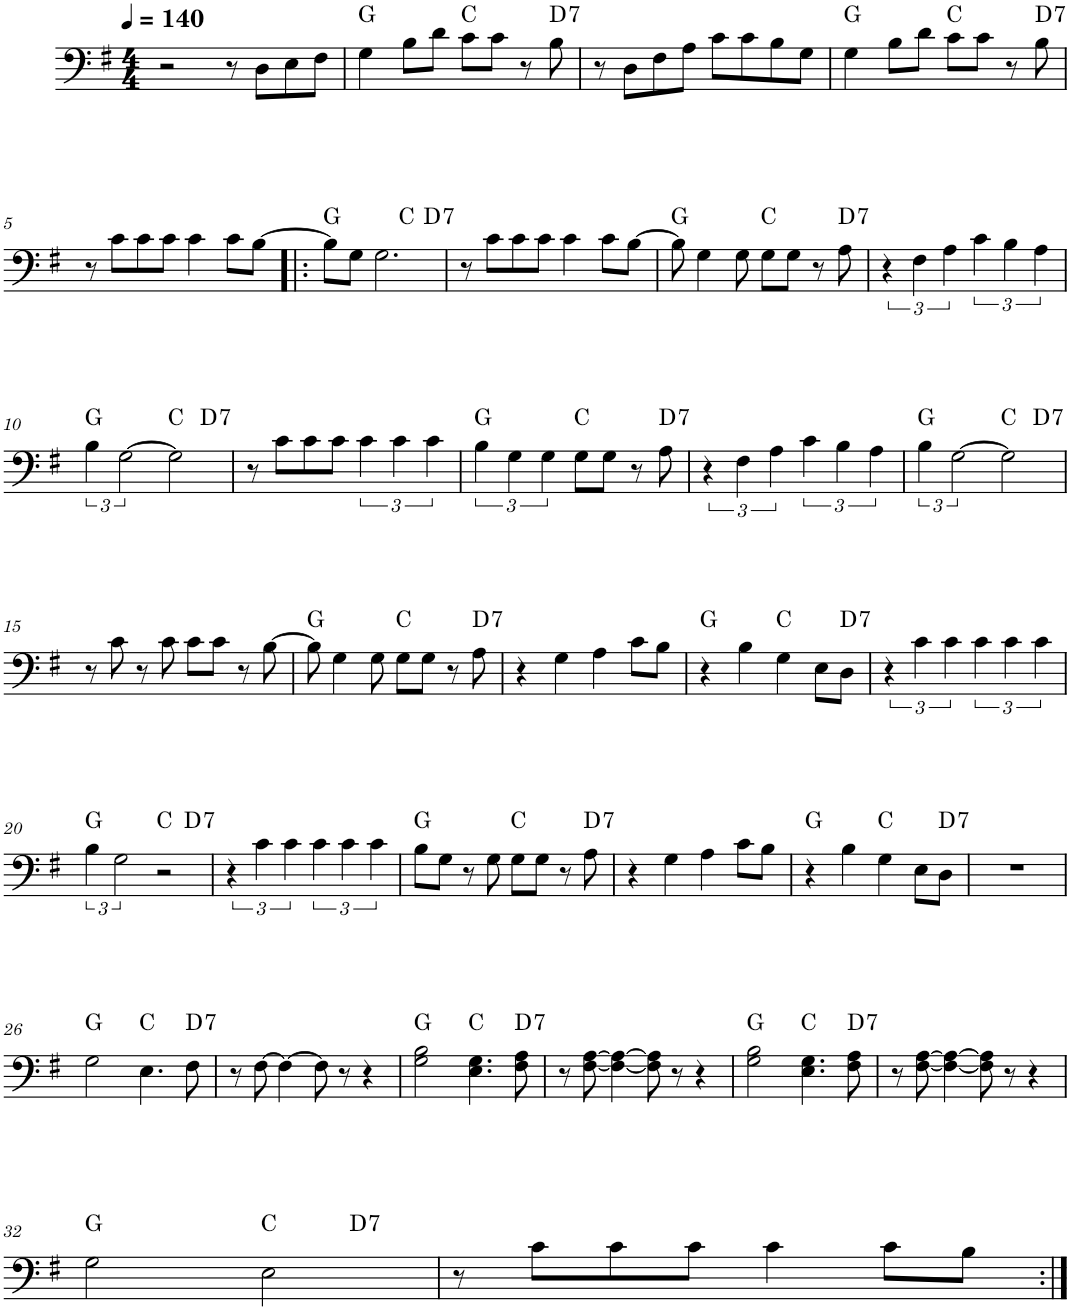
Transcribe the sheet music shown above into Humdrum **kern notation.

**kern	**harte
*part1	*part1
*staff1	*
*I"Piano	*
*I'Pno.	*
*clefF4	*
*k[f#]	*
*M4/4	*
*MM140	*
=1	=1
2r	.
8r	.
8D\L	.
8E\	.
8F#\J	.
=2	=2
4G\	G:maj
8B\L	.
8d\J	.
8c\L	C:maj
8c\J	.
8r	.
!	!LO:H:kt=7
8B\	D:7
=3	=3
8r	.
8D\L	.
8F#\	.
8A\J	.
8c\L	.
8c\	.
8B\	.
8G\J	.
=4	=4
4G\	G:maj
8B\L	.
8d\J	.
8c\L	C:maj
8c\J	.
8r	.
!	!LO:H:kt=7
8B\	D:7
!!LO:LB:g=z
=5	=5
8r	.
8c\L	.
8c\	.
8c\J	.
4c\	.
8c\L	.
[8B\J	.
=6!|:	=6!|:
*^	*
*	*^	*
8B\L]	2ryy	2.ryy	G:maj
8G\J	.	.	.
2.G\	.	.	.
.	2ryy	.	C:maj
!	!	!	!LO:H:kt=7
.	.	4ryy	D:7
*v	*v	*v	*
=7	=7
8r	.
8c\L	.
8c\	.
8c\J	.
4c\	.
8c\L	.
[8B\J	.
=8	=8
8B\]	G:maj
4G\	.
8G\	.
8G\L	C:maj
8G\J	.
8r	.
!	!LO:H:kt=7
8A\	D:7
=9	=9
6r	.
6F#\	.
6A\	.
6c\	.
6B\	.
6A\	.
!!LO:LB:g=z
=10	=10
*^	*
6B\	2.ryy	G:maj
[3G\	.	.
2G\]	.	C:maj
!	!	!LO:H:kt=7
.	4ryy	D:7
*v	*v	*
=11	=11
8r	.
8c\L	.
8c\	.
8c\J	.
6c\	.
6c\	.
6c\	.
=12	=12
6B\	G:maj
6G\	.
6G\	.
8G\L	C:maj
8G\J	.
8r	.
!	!LO:H:kt=7
8A\	D:7
=13	=13
6r	.
6F#\	.
6A\	.
6c\	.
6B\	.
6A\	.
=14	=14
*^	*
6B\	2.ryy	G:maj
[3G\	.	.
2G\]	.	C:maj
!	!	!LO:H:kt=7
.	4ryy	D:7
*v	*v	*
!!LO:LB:g=z
=15	=15
8r	.
8c\	.
8r	.
8c\	.
8c\L	.
8c\J	.
8r	.
[8B\	.
=16	=16
8B\]	G:maj
4G\	.
8G\	.
8G\L	C:maj
8G\J	.
8r	.
!	!LO:H:kt=7
8A\	D:7
=17	=17
4r	.
4G\	.
4A\	.
8c\L	.
8B\J	.
=18	=18
4r	G:maj
4B\	.
4G\	C:maj
8E\L	.
!	!LO:H:kt=7
8D\J	D:7
=19	=19
6r	.
6c\	.
6c\	.
6c\	.
6c\	.
6c\	.
!!LO:LB:g=z
=20	=20
*^	*
6B\	2.ryy	G:maj
3G\	.	.
2r	.	C:maj
!	!	!LO:H:kt=7
.	4ryy	D:7
*v	*v	*
=21	=21
6r	.
6c\	.
6c\	.
6c\	.
6c\	.
6c\	.
=22	=22
8B\L	G:maj
8G\J	.
8r	.
8G\	.
8G\L	C:maj
8G\J	.
8r	.
!	!LO:H:kt=7
8A\	D:7
=23	=23
4r	.
4G\	.
4A\	.
8c\L	.
8B\J	.
=24	=24
4r	G:maj
4B\	.
4G\	C:maj
8E\L	.
!	!LO:H:kt=7
8D\J	D:7
=25	=25
1r	.
!!LO:LB:g=z
=26	=26
2G\	G:maj
4.E\	C:maj
!	!LO:H:kt=7
8F#\	D:7
=27	=27
8r	.
[8F#\	.
4F#\_	.
8F#\]	.
8r	.
4r	.
=28	=28
2G\ 2B\	G:maj
4.E\ 4.G\	C:maj
!	!LO:H:kt=7
8F#\ 8A\	D:7
=29	=29
8r	.
[8F#\ [8A\	.
4F#\_ 4A\_	.
8F#\] 8A\]	.
8r	.
4r	.
=30	=30
2G\ 2B\	G:maj
4.E\ 4.G\	C:maj
!	!LO:H:kt=7
8F#\ 8A\	D:7
=31	=31
8r	.
[8F#\ [8A\	.
4F#\_ 4A\_	.
8F#\] 8A\]	.
8r	.
4r	.
!!LO:LB:g=z
=32	=32
*^	*
2G\	2.ryy	G:maj
2E\	.	C:maj
!	!	!LO:H:kt=7
.	4ryy	D:7
*v	*v	*
=33	=33
8r	.
8c\L	.
8c\	.
8c\J	.
4c\	.
8c\L	.
8B\J	.
=:|!	=:|!
*-	*-
